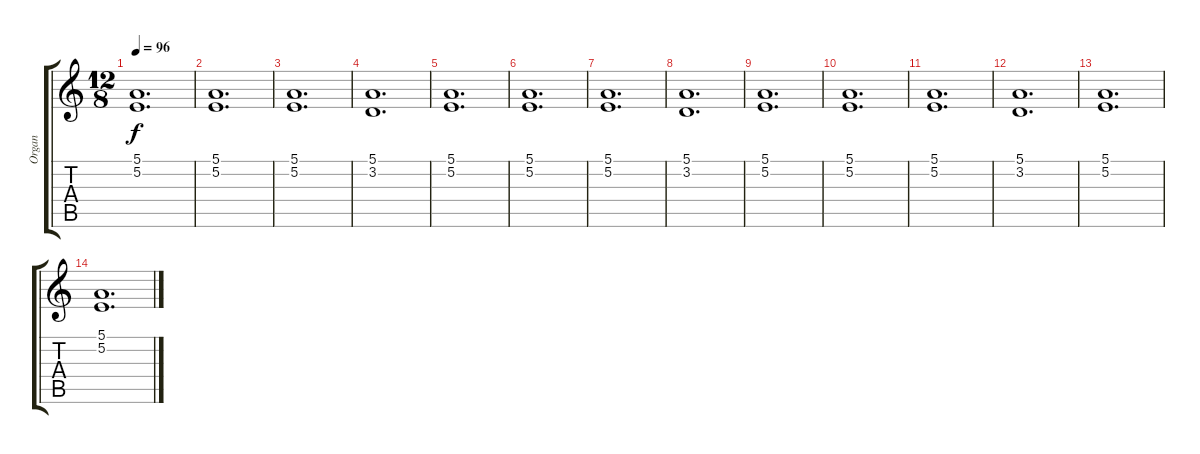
\track ("Organ" "Organ") {instrument drawbarorgan}
\staff {score tabs}
\tuning (E4 B3 G3 D3 A2 E2) {hide}
\ts (12 8)
\tempo 96
\clef g2
\ks c
(5.1 5.2).1{d dy f} |
(5.1 5.2).1{d} |
(5.1 5.2).1{d} |
(5.1 3.2).1{d} |
(5.1 5.2).1{d} |
(5.1 5.2).1{d} |
(5.1 5.2).1{d} |
(5.1 3.2).1{d} |
(5.1 5.2).1{d} |
(5.1 5.2).1{d} |
(5.1 5.2).1{d} |
(5.1 3.2).1{d} |
(5.1 5.2).1{d} |
(5.1 5.2).1{d}
